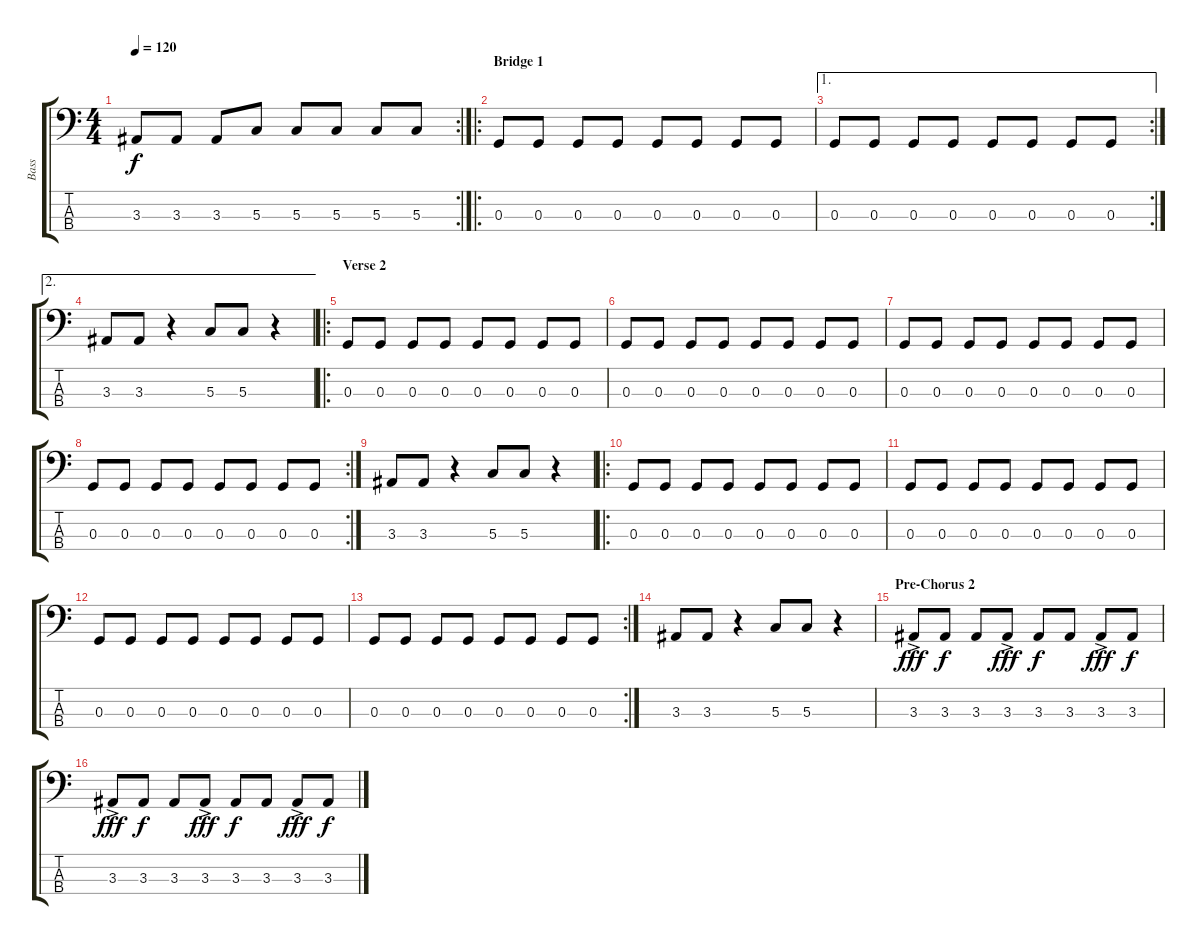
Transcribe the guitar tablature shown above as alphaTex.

\track ("Bass" "Bass") {instrument electricbassfinger}
\staff {score tabs}
\tuning (G2 D2 G1 D1) {hide}
\rc 2
\ts (4 4)
\tempo 120
\clef f4
\ks c
3.3.8{dy f} 3.3.8 3.3.8 5.3.8 5.3.8 5.3.8 5.3.8 5.3.8 |
\ro
\section ("" "Bridge 1")
0.3.8 0.3.8 0.3.8 0.3.8 0.3.8 0.3.8 0.3.8 0.3.8 |
\ae 1
\rc 2
0.3.8 0.3.8 0.3.8 0.3.8 0.3.8 0.3.8 0.3.8 0.3.8 |
\ae 2
3.3.8 3.3.8 r.4 5.3.8 5.3.8 r.4 |
\ro
\section ("" "Verse 2")
0.3.8 0.3.8 0.3.8 0.3.8 0.3.8 0.3.8 0.3.8 0.3.8 |
0.3.8 0.3.8 0.3.8 0.3.8 0.3.8 0.3.8 0.3.8 0.3.8 |
0.3.8 0.3.8 0.3.8 0.3.8 0.3.8 0.3.8 0.3.8 0.3.8 |
\rc 2
0.3.8 0.3.8 0.3.8 0.3.8 0.3.8 0.3.8 0.3.8 0.3.8 |
3.3.8 3.3.8 r.4 5.3.8 5.3.8 r.4 |
\ro
0.3.8 0.3.8 0.3.8 0.3.8 0.3.8 0.3.8 0.3.8 0.3.8 |
0.3.8 0.3.8 0.3.8 0.3.8 0.3.8 0.3.8 0.3.8 0.3.8 |
0.3.8 0.3.8 0.3.8 0.3.8 0.3.8 0.3.8 0.3.8 0.3.8 |
\rc 2
0.3.8 0.3.8 0.3.8 0.3.8 0.3.8 0.3.8 0.3.8 0.3.8 |
3.3.8 3.3.8 r.4 5.3.8 5.3.8 r.4 |
\section ("" "Pre-Chorus 2")
3.3{ac}.8{dy fff} 3.3.8{dy f} 3.3.8 3.3{ac}.8{dy fff} 3.3.8{dy f} 3.3.8 3.3{ac}.8{dy fff} 3.3.8{dy f} |
3.3{ac}.8{dy fff} 3.3.8{dy f} 3.3.8 3.3{ac}.8{dy fff} 3.3.8{dy f} 3.3.8 3.3{ac}.8{dy fff} 3.3.8{dy f}
